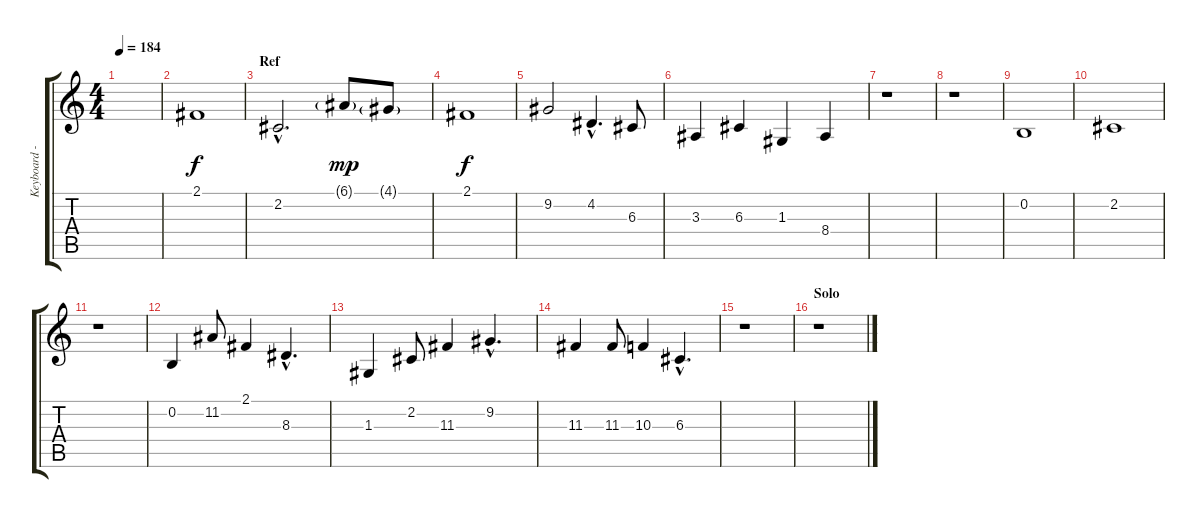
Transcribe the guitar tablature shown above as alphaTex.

\track ("Keyboard - right hand" "Keyboard -") {instrument brightacousticpiano}
\staff {score tabs}
\tuning (E4 B3 G3 D3 A2 E2) {hide}
\ts (4 4)
\tempo 184
\clef g2
\ks c
|
2.1.1 |
\section ("" "Ref")
2.2{hac}.2{d} 6.1{g}.8{dy mp} 4.1{g}.8 |
2.1.1{dy f} |
9.2.2 4.2{hac}.4{d} 6.3.8 |
3.3.4 6.3.4 1.3.4 8.4.4 |
r.1 |
r.1 |
0.2.1 |
2.2.1 |
r.1 |
0.2.4 11.2.8 2.1.4 8.3{hac}.4{d} |
1.3.4 2.2.8 11.3.4 9.2{hac}.4{d} |
11.3.4 11.3.8 10.3.4 6.3{hac}.4{d} |
r.1 |
\section ("" "Solo")
r.1
